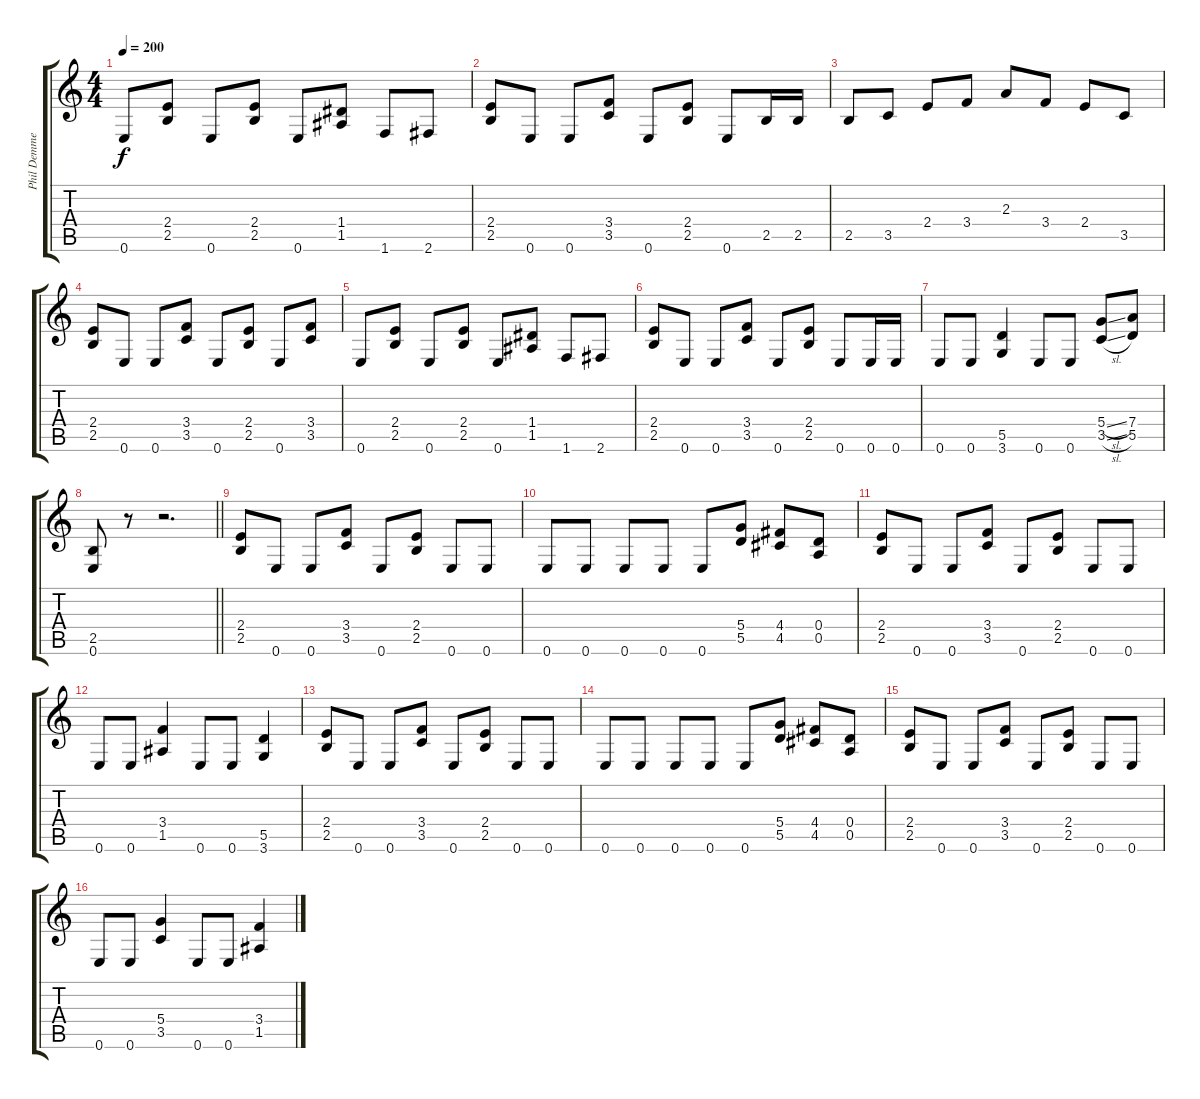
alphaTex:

\track ("Phil Demmel" "Phil Demme") {instrument distortionguitar}
\staff {score tabs}
\tuning (E4 B3 G3 D3 A2 E2) {hide}
\ts (4 4)
\tempo 200
\clef g2
\ks c
0.6.8{dy f} (2.4 2.5).8 0.6.8 (2.4 2.5).8 0.6.8 (1.4 1.5).8 1.6.8 2.6.8 |
(2.4 2.5).8 0.6.8 0.6.8 (3.4 3.5).8 0.6.8 (2.4 2.5).8 0.6.8 2.5.16 2.5.16 |
2.5.8 3.5.8 2.4.8 3.4.8 2.3.8 3.4.8 2.4.8 3.5.8 |
(2.4 2.5).8 0.6.8 0.6.8 (3.4 3.5).8 0.6.8 (2.4 2.5).8 0.6.8 (3.4 3.5).8 |
0.6.8 (2.4 2.5).8 0.6.8 (2.4 2.5).8 0.6.8 (1.4 1.5).8 1.6.8 2.6.8 |
(2.4 2.5).8 0.6.8 0.6.8 (3.4 3.5).8 0.6.8 (2.4 2.5).8 0.6.8 0.6.16 0.6.16 |
0.6.8 0.6.8 (5.5 3.6).4 0.6.8 0.6.8 (5.4{sl} 3.5{sl}).8 (7.4 5.5).8 |
\barLineRight lightlight
(2.5 0.6).8 r.8 r.2{d} |
(2.4 2.5).8 0.6.8 0.6.8 (3.4 3.5).8 0.6.8 (2.4 2.5).8 0.6.8 0.6.8 |
0.6.8 0.6.8 0.6.8 0.6.8 0.6.8 (5.4 5.5).8 (4.4 4.5).8 (0.4 0.5).8 |
(2.4 2.5).8 0.6.8 0.6.8 (3.4 3.5).8 0.6.8 (2.4 2.5).8 0.6.8 0.6.8 |
0.6.8 0.6.8 (3.4 1.5).4 0.6.8 0.6.8 (5.5 3.6).4 |
(2.4 2.5).8 0.6.8 0.6.8 (3.4 3.5).8 0.6.8 (2.4 2.5).8 0.6.8 0.6.8 |
0.6.8 0.6.8 0.6.8 0.6.8 0.6.8 (5.4 5.5).8 (4.4 4.5).8 (0.4 0.5).8 |
(2.4 2.5).8 0.6.8 0.6.8 (3.4 3.5).8 0.6.8 (2.4 2.5).8 0.6.8 0.6.8 |
0.6.8 0.6.8 (5.4 3.5).4 0.6.8 0.6.8 (3.4 1.5).4
